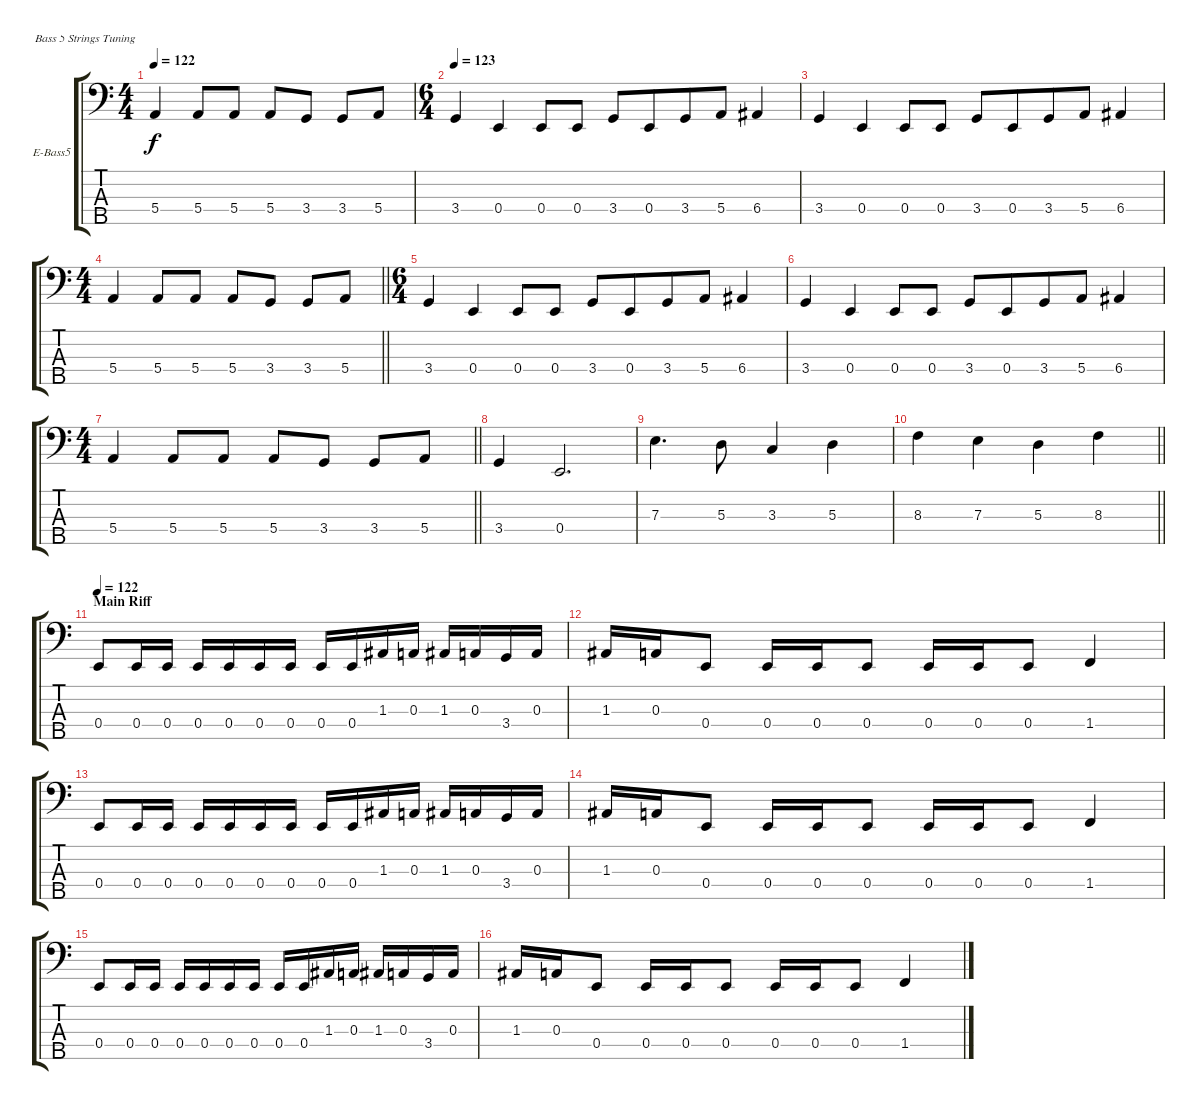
\bracketExtendMode groupsimilarinstruments
\firstSystemTrackNameOrientation horizontal
\otherSystemsTrackNameOrientation horizontal
\track ("Rob Trujillo" "E-Bass5") {instrument electricbassfinger}
\staff {score tabs}
\tuning (G2 D2 A1 E1 B0)
\ts (4 4)
\beaming (8 2 2 2 2)
\tempo 122
\clef f4
\ks c
5.4.4{dy f} 5.4.8 5.4.8 5.4.8 3.4.8 3.4.8 5.4.8 |
\ts (6 4)
\beaming (8 6 6)
\tempo 123
3.4.4 0.4.4 0.4.8 0.4.8 3.4.8 0.4.8 3.4.8 5.4.8 6.4.4 |
3.4.4 0.4.4 0.4.8 0.4.8 3.4.8 0.4.8 3.4.8 5.4.8 6.4.4 |
\ts (4 4)
\beaming (8 2 2 2 2)
\barLineRight lightlight
5.4.4 5.4.8 5.4.8 5.4.8 3.4.8 3.4.8 5.4.8 |
\ts (6 4)
\beaming (8 6 6)
3.4.4 0.4.4 0.4.8 0.4.8 3.4.8 0.4.8 3.4.8 5.4.8 6.4.4 |
3.4.4 0.4.4 0.4.8 0.4.8 3.4.8 0.4.8 3.4.8 5.4.8 6.4.4 |
\ts (4 4)
\beaming (8 2 2 2 2)
\barLineRight lightlight
5.4.4 5.4.8 5.4.8 5.4.8 3.4.8 3.4.8 5.4.8 |
3.4.4 0.4.2{d} |
7.3.4{d} 5.3.8 3.3.4 5.3.4 |
\barLineRight lightlight
8.3.4 7.3.4 5.3.4 8.3.4 |
\section ("" "Main Riff")
\tempo 122
0.4.8 0.4.16 0.4.16 0.4.16 0.4.16 0.4.16 0.4.16 0.4.16 0.4.16 1.3.16 0.3.16 1.3.16 0.3.16 3.4.16 0.3.16 |
1.3.16 0.3.16 0.4.8 0.4.16 0.4.16 0.4.8 0.4.16 0.4.16 0.4.8 1.4.4 |
0.4.8 0.4.16 0.4.16 0.4.16 0.4.16 0.4.16 0.4.16 0.4.16 0.4.16 1.3.16 0.3.16 1.3.16 0.3.16 3.4.16 0.3.16 |
1.3.16 0.3.16 0.4.8 0.4.16 0.4.16 0.4.8 0.4.16 0.4.16 0.4.8 1.4.4 |
0.4.8 0.4.16 0.4.16 0.4.16 0.4.16 0.4.16 0.4.16 0.4.16 0.4.16 1.3.16 0.3.16 1.3.16 0.3.16 3.4.16 0.3.16 |
1.3.16 0.3.16 0.4.8 0.4.16 0.4.16 0.4.8 0.4.16 0.4.16 0.4.8 1.4.4
